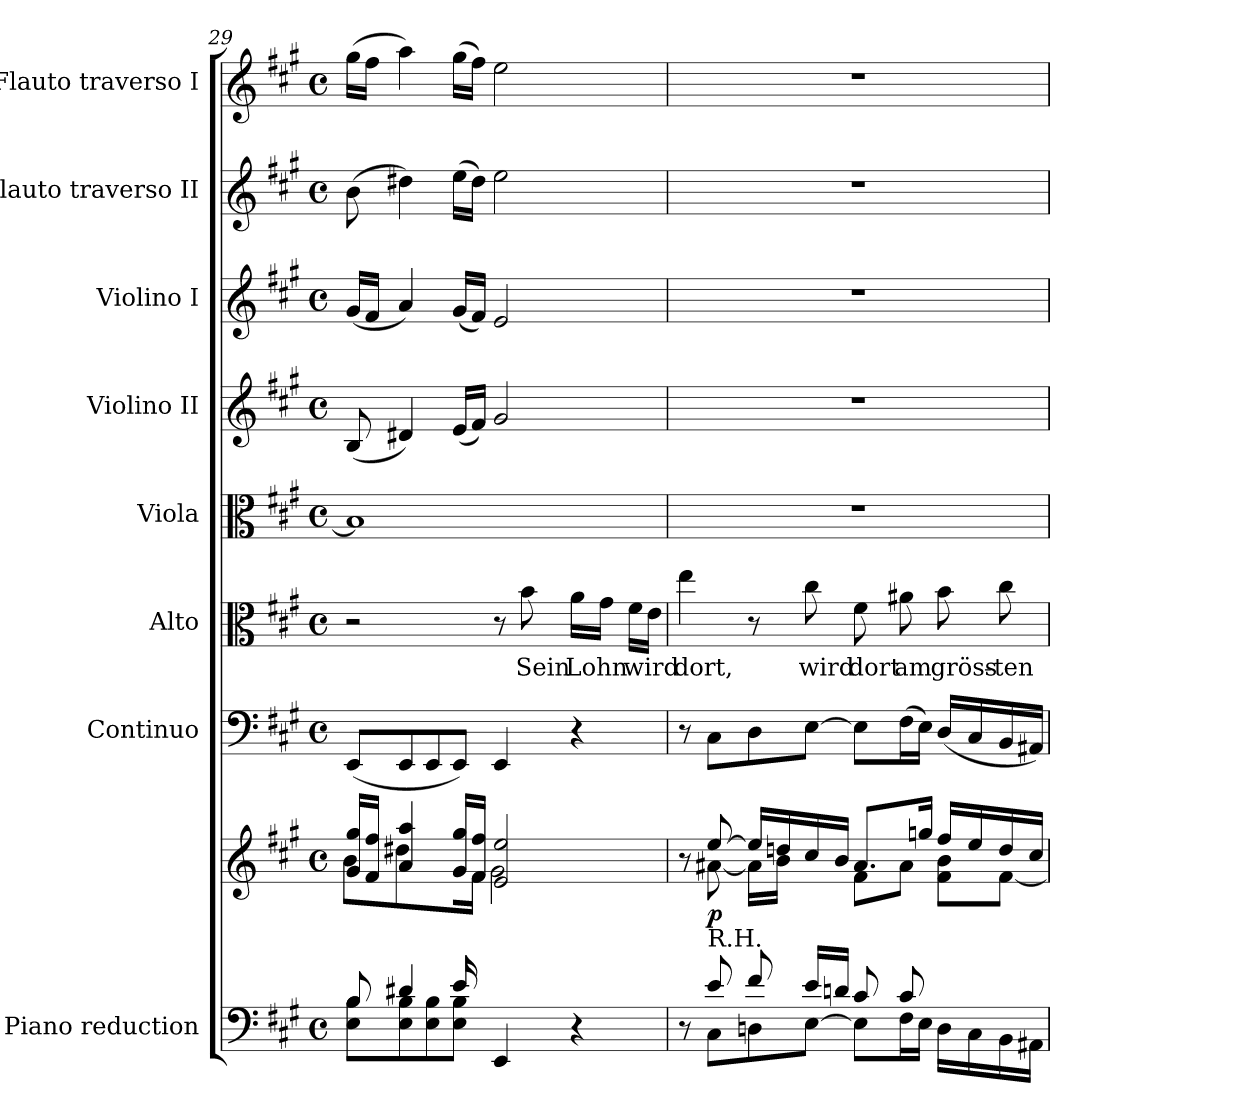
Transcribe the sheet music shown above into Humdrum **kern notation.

**kern	**kern	**dynam	**kern	**kern	**text	**kern	**kern	**kern	**kern	**kern
*part8	*part8	*part8	*part7	*part6	*part6	*part5	*part4	*part3	*part2	*part1
*staff9	*staff8	*staff8/9	*staff7	*staff6	*staff6	*staff5	*staff4	*staff3	*staff2	*staff1
*I"Piano reduction	*	*	*I"Continuo	*I"Alto	*	*I"Viola	*I"Violino II	*I"Violino I	*I"Flauto traverso II	*I"Flauto traverso I
*I'Pno	*	*	*	*	*	*I'Vla	*	*I'Vln	*I'Fl	*I'Fl
*clefF4	*clefG2	*	*clefF4	*clefC3	*	*clefC3	*clefG2	*clefG2	*clefG2	*clefG2
*k[f#c#g#]	*k[f#c#g#]	*	*k[f#c#g#]	*k[f#c#g#]	*	*k[f#c#g#]	*k[f#c#g#]	*k[f#c#g#]	*k[f#c#g#]	*k[f#c#g#]
*A:	*A:	*	*A:	*A:	*	*A:	*A:	*A:	*A:	*A:
*M4/4	*M4/4	*	*M4/4	*M4/4	*	*M4/4	*M4/4	*M4/4	*M4/4	*M4/4
*met(c)	*met(c)	*	*met(c)	*met(c)	*	*met(c)	*met(c)	*met(c)	*met(c)	*met(c)
=29	=29	=29	=29	=29	=29	=29	=29	=29	=29	=29
*^	*^	*	*	*	*	*	*	*	*	*
*	*^	*	*	*	*	*	*	*	*	*	*	*
4.ryy	8B/	8E\ 8B\L	16g#/ 16gg#/LL	8b\	.	(8EE/L	2r	.	1B]	(8B/	(16g#/LL	(8b\	(16gg#\LL
.	.	.	16f#/ 16ff#/JJ	.	.	.	.	.	.	.	16f#/JJ	.	16ff#\JJ
.	4d#X/	8E\ 8B\	4a/ 4aa/	4dd#X\	.	8EE/	.	.	.	4d#X/)	4a/)	4dd#X\)	4aa\)
.	.	8E\ 8B\	.	.	.	8EE/	.	.	.	.	.	.	.
16e/LL	8ryy	8E\ 8B\J	16g#/ 16gg#/LL	16ryy	.	8EE/J)	.	.	.	(16e/LL	(16g#/LL	(16ee\LL	(16gg#\LL
2ryy	.	.	16f#/ 16ff#/JJ	16f#\JJ	.	.	.	.	.	16f#/JJ)	16f#/JJ)	16dd#\JJ)	16ff#\JJ)
.	4EE/	4ryy	2e/ 2ee/	2g#\	.	4EE/	8r	.	.	2g#/	2e/	2ee\	2ee\
!	!	!	!	!	!	!	!	!LO:LY:b	!	!	!	!	!
.	.	.	.	.	.	.	8b\	Sein	.	.	.	.	.
!	!	!	!	!	!	!	!	!LO:LY:b	!	!	!	!	!
.	4r	4ryy	.	.	.	4r	16a\LL	Lohn	.	.	.	.	.
.	.	.	.	.	.	.	16g#\JJ	.	.	.	.	.	.
!	!	!	!	!	!	!	!	!LO:LY:b	!	!	!	!	!
.	.	.	.	.	.	.	16f#\LL	wird	.	.	.	.	.
16ryy	.	.	.	.	.	.	16e\JJ	.	.	.	.	.	.
=30	=30	=30	=30	=30	=30	=30	=30	=30	=30	=30	=30	=30	=30
*	*	*	*	*^	*	*	*	*	*	*	*	*	*
!	!	!	!	!	!	!	!	!	!LO:LY:b	!	!	!	!	!
4.ryy	8r	8ryy	8r	8ryy	4.ryy	.	8r	4ee\	dort,	1r	1r	1r	1r	1r
!	!LO:TX:a:t=R.H.	!	!	!	!	!	!	!	!	!	!	!	!	!
!	!	!	!	!	!	!LO:DY:b	!	!	!	!	!	!	!	!
.	8e/L	8C#\L	[8ee/	[8a#X\	.	p	8C#\L	.	.	.	.	.	.	.
.	8f#/	8Dn\	16ee/LL]	16a#\LL]	.	.	8D\	8r	.	.	.	.	.	.
.	.	.	16ddn/	16b\JJ	.	.	.	.	.	.	.	.	.	.
!	!	!	!	!	!	!	!	!	!LO:LY:b	!	!	!	!	!
16e/LL	8ryy	[8E\J	16cc#/	8ryy	8gn\J	.	[8E\J	8cc#\	wird	.	.	.	.	.
16dn/JJ	.	.	16b/JJ	.	.	.	.	.	.	.	.	.	.	.
!	!	!	!	!	!	!	!	!	!LO:LY:b	!	!	!	!	!
2ryy	8c#/L	8E\L]	8.a#/L	8f#\L	2ryy	.	8E\L]	8f#\	dort	.	.	.	.	.
!	!	!	!	!	!	!	!	!	!LO:LY:b	!	!	!	!	!
.	8c#/J	16F#\L	.	8a#\J	.	.	(16F#\L	8a#X\	am	.	.	.	.	.
.	.	16E\JJ	16ggn/Jk	.	.	.	16E\JJ)	.	.	.	.	.	.	.
!	!	!	!	!	!	!	!	!	!LO:LY:b	!	!	!	!	!
.	4ryy	16D\LL	16ff#/LL	8f#\ 8b\L	.	.	(16D/LL	8b\	gröss-	.	.	.	.	.
.	.	16C#\	16ee/	.	.	.	16C#/	.	.	.	.	.	.	.
!	!	!	!	!	!	!	!	!	!LO:LY:b	!	!	!	!	!
.	.	16BB\	16dd/	[8f#\J	.	.	16BB/	8cc#\	-ten	.	.	.	.	.
.	.	16AA#X\JJ	16cc#/JJ	.	.	.	16AA#X/JJ)	.	.	.	.	.	.	.
*v	*v	*v	*	*	*	*	*	*	*	*	*	*	*	*
*	*v	*v	*v	*	*	*	*	*	*	*	*	*
=	=	=	=	=	=	=	=	=	=	=
*-	*-	*-	*-	*-	*-	*-	*-	*-	*-	*-
